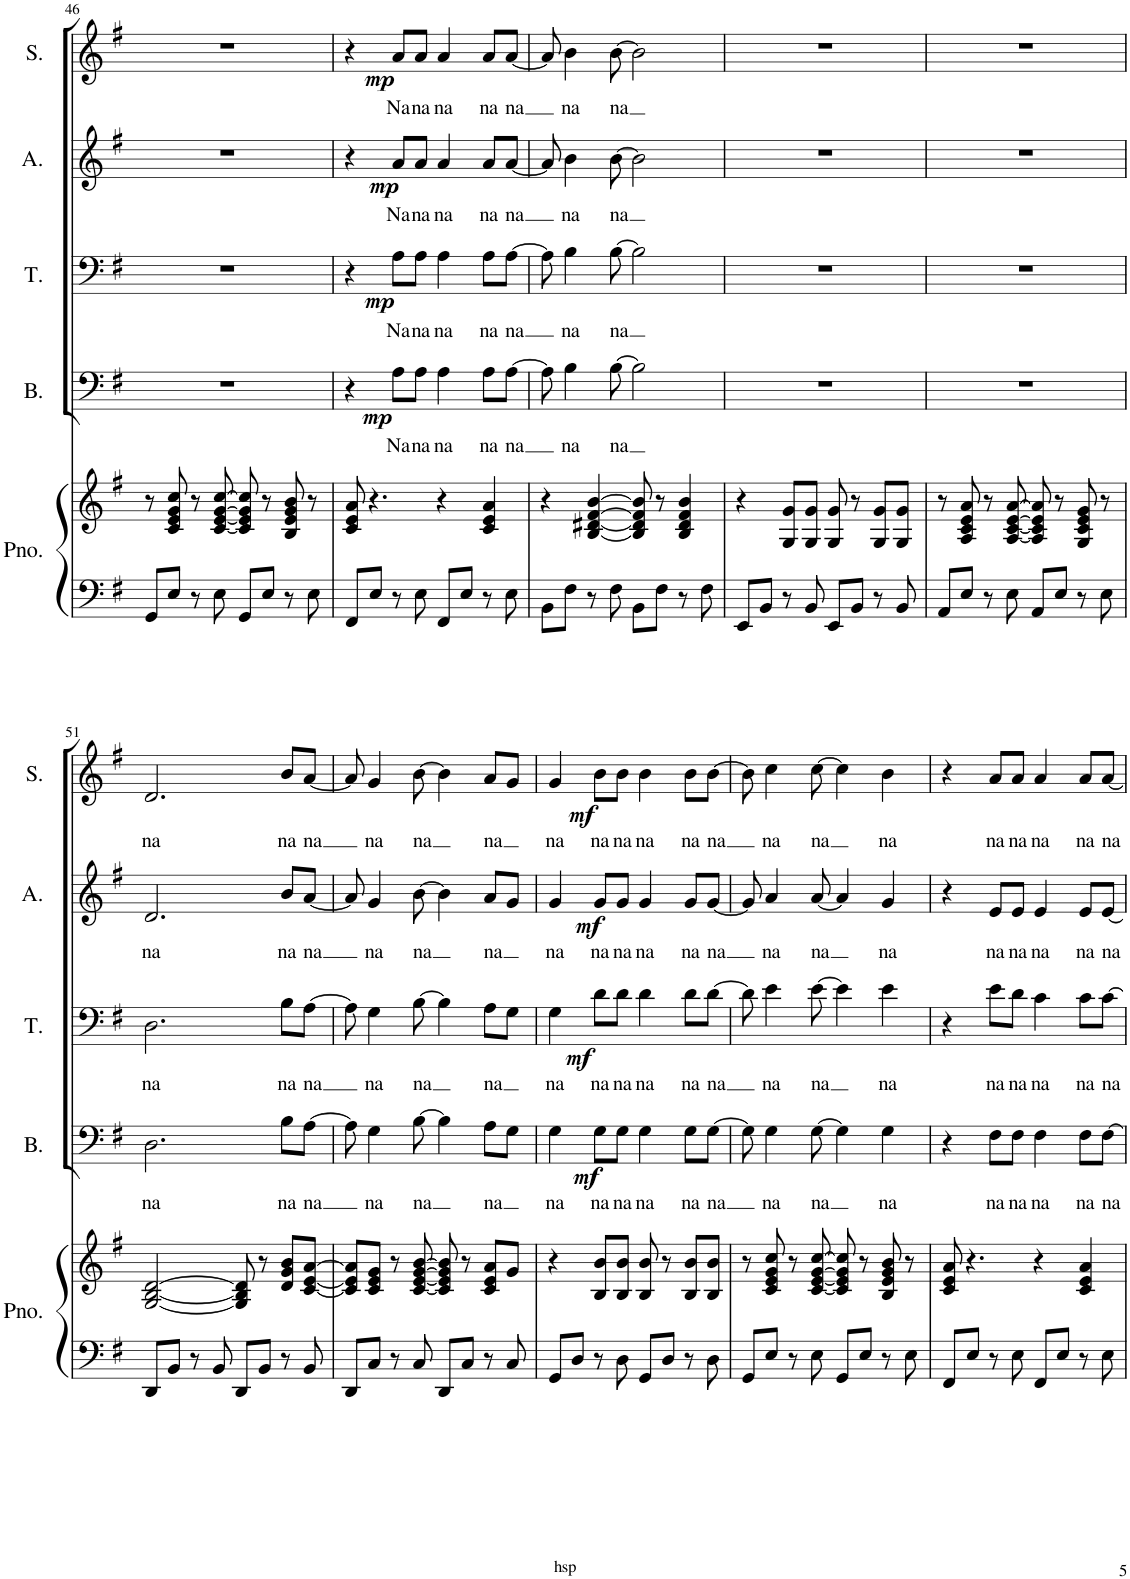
**kern	**kern	**kern	**text	**dynam	**kern	**text	**dynam	**kern	**text	**dynam	**kern	**text	**dynam
*part5	*part5	*part4	*part4	*part4	*part3	*part3	*part3	*part2	*part2	*part2	*part1	*part1	*part1
*staff6	*staff5	*staff4	*staff4	*staff4	*staff3	*staff3	*staff3	*staff2	*staff2	*staff2	*staff1	*staff1	*staff1
*I"Piano	*	*I"Bass	*	*	*I"Tenor	*	*	*I"Alto	*	*	*I"Soprano	*	*
*I'Pno.	*	*I'B.	*	*	*I'T.	*	*	*I'A.	*	*	*I'S.	*	*
!!LO:PB:g=z
*clefF4	*clefG2	*clefF4	*	*	*clefF4	*	*	*clefG2	*	*	*clefG2	*	*
*k[f#]	*k[f#]	*k[f#]	*	*	*k[f#]	*	*	*k[f#]	*	*	*k[f#]	*	*
*M4/4	*M4/4	*M4/4	*	*	*M4/4	*	*	*M4/4	*	*	*M4/4	*	*
=46	=46	=46	=46	=46	=46	=46	=46	=46	=46	=46	=46	=46	=46
8GG/L	8r	1r	.	.	1r	.	.	1r	.	.	1r	.	.
8E/J	8c/ 8e/ 8g/ 8cc/	.	.	.	.	.	.	.	.	.	.	.	.
8r	8r	.	.	.	.	.	.	.	.	.	.	.	.
8E\	[8c/ [8e/ [8g/ [8cc/	.	.	.	.	.	.	.	.	.	.	.	.
8GG/L	8c/] 8e/] 8g/] 8cc/]	.	.	.	.	.	.	.	.	.	.	.	.
8E/J	8r	.	.	.	.	.	.	.	.	.	.	.	.
8r	8B/ 8e/ 8g/ 8b/	.	.	.	.	.	.	.	.	.	.	.	.
8E\	8r	.	.	.	.	.	.	.	.	.	.	.	.
=47	=47	=47	=47	=47	=47	=47	=47	=47	=47	=47	=47	=47	=47
8FF#/L	8c/ 8e/ 8a/	4r	.	.	4r	.	.	4r	.	.	4r	.	.
8E/J	4.r	.	.	.	.	.	.	.	.	.	.	.	.
!	!	!	!LO:LY:b	!LO:DY:b	!	!LO:LY:b	!LO:DY:b	!	!LO:LY:b	!LO:DY:b	!	!LO:LY:b	!LO:DY:b
8r	.	8A\L	Na	mp	8A\L	Na	mp	8a/L	Na	mp	8a/L	Na	mp
!	!	!	!LO:LY:b	!	!	!LO:LY:b	!	!	!LO:LY:b	!	!	!LO:LY:b	!
8E\	.	8A\J	na	.	8A\J	na	.	8a/J	na	.	8a/J	na	.
!	!	!	!LO:LY:b	!	!	!LO:LY:b	!	!	!LO:LY:b	!	!	!LO:LY:b	!
8FF#/L	4r	4A\	na	.	4A\	na	.	4a/	na	.	4a/	na	.
8E/J	.	.	.	.	.	.	.	.	.	.	.	.	.
!	!	!	!LO:LY:b	!	!	!LO:LY:b	!	!	!LO:LY:b	!	!	!LO:LY:b	!
8r	4c/ 4e/ 4a/	8A\L	na	.	8A\L	na	.	8a/L	na	.	8a/L	na	.
!	!	!	!LO:LY:b	!	!	!LO:LY:b	!	!	!LO:LY:b	!	!	!LO:LY:b	!
8E\	.	[8A\J	na	.	[8A\J	na	.	[8a/J	na	.	[8a/J	na	.
=48	=48	=48	=48	=48	=48	=48	=48	=48	=48	=48	=48	=48	=48
8BB\L	4r	8A\]	.	.	8A\]	.	.	8a/]	.	.	8a/]	.	.
!	!	!	!LO:LY:b	!	!	!LO:LY:b	!	!	!LO:LY:b	!	!	!LO:LY:b	!
8F#\J	.	4B\	na	.	4B\	na	.	4b\	na	.	4b\	na	.
8r	[4B/ [4d#X/ [4f#/ [4b/	.	.	.	.	.	.	.	.	.	.	.	.
!	!	!	!LO:LY:b	!	!	!LO:LY:b	!	!	!LO:LY:b	!	!	!LO:LY:b	!
8F#\	.	[8B\	na	.	[8B\	na	.	[8b\	na	.	[8b\	na	.
8BB\L	8B/] 8d#/] 8f#/] 8b/]	2B\]	.	.	2B\]	.	.	2b\]	.	.	2b\]	.	.
8F#\J	8r	.	.	.	.	.	.	.	.	.	.	.	.
8r	4B/ 4d#/ 4f#/ 4b/	.	.	.	.	.	.	.	.	.	.	.	.
8F#\	.	.	.	.	.	.	.	.	.	.	.	.	.
=49	=49	=49	=49	=49	=49	=49	=49	=49	=49	=49	=49	=49	=49
8EE/L	4r	1r	.	.	1r	.	.	1r	.	.	1r	.	.
8BB/J	.	.	.	.	.	.	.	.	.	.	.	.	.
8r	8G/ 8g/L	.	.	.	.	.	.	.	.	.	.	.	.
8BB/	8G/ 8g/J	.	.	.	.	.	.	.	.	.	.	.	.
8EE/L	8G/ 8g/	.	.	.	.	.	.	.	.	.	.	.	.
8BB/J	8r	.	.	.	.	.	.	.	.	.	.	.	.
8r	8G/ 8g/L	.	.	.	.	.	.	.	.	.	.	.	.
8BB/	8G/ 8g/J	.	.	.	.	.	.	.	.	.	.	.	.
=50	=50	=50	=50	=50	=50	=50	=50	=50	=50	=50	=50	=50	=50
8AA/L	8r	1r	.	.	1r	.	.	1r	.	.	1r	.	.
8E/J	8A/ 8c/ 8e/ 8a/	.	.	.	.	.	.	.	.	.	.	.	.
8r	8r	.	.	.	.	.	.	.	.	.	.	.	.
8E\	[8A/ [8c/ [8e/ [8a/	.	.	.	.	.	.	.	.	.	.	.	.
8AA/L	8A/] 8c/] 8e/] 8a/]	.	.	.	.	.	.	.	.	.	.	.	.
8E/J	8r	.	.	.	.	.	.	.	.	.	.	.	.
8r	8G/ 8c/ 8e/ 8g/	.	.	.	.	.	.	.	.	.	.	.	.
8E\	8r	.	.	.	.	.	.	.	.	.	.	.	.
!!LO:LB:g=z
=51	=51	=51	=51	=51	=51	=51	=51	=51	=51	=51	=51	=51	=51
!	!	!	!LO:LY:b	!	!	!LO:LY:b	!	!	!LO:LY:b	!	!	!LO:LY:b	!
8DD/L	[2G/ [2B/ [2d/	2.D\	na	.	2.D\	na	.	2.d/	na	.	2.d/	na	.
8BB/J	.	.	.	.	.	.	.	.	.	.	.	.	.
8r	.	.	.	.	.	.	.	.	.	.	.	.	.
8BB/	.	.	.	.	.	.	.	.	.	.	.	.	.
8DD/L	8G/] 8B/] 8d/]	.	.	.	.	.	.	.	.	.	.	.	.
8BB/J	8r	.	.	.	.	.	.	.	.	.	.	.	.
!	!	!	!LO:LY:b	!	!	!LO:LY:b	!	!	!LO:LY:b	!	!	!LO:LY:b	!
8r	8d/ 8g/ 8b/L	8B\L	na	.	8B\L	na	.	8b/L	na	.	8b/L	na	.
!	!	!	!LO:LY:b	!	!	!LO:LY:b	!	!	!LO:LY:b	!	!	!LO:LY:b	!
8BB/	[8c/ [8e/ [8a/J	[8A\J	na	.	[8A\J	na	.	[8a/J	na	.	[8a/J	na	.
=52	=52	=52	=52	=52	=52	=52	=52	=52	=52	=52	=52	=52	=52
8DD/L	8c/] 8e/] 8a/]L	8A\]	.	.	8A\]	.	.	8a/]	.	.	8a/]	.	.
!	!	!	!LO:LY:b	!	!	!LO:LY:b	!	!	!LO:LY:b	!	!	!LO:LY:b	!
8C/J	8c/ 8e/ 8g/J	4G\	na	.	4G\	na	.	4g/	na	.	4g/	na	.
8r	8r	.	.	.	.	.	.	.	.	.	.	.	.
!	!	!	!LO:LY:b	!	!	!LO:LY:b	!	!	!LO:LY:b	!	!	!LO:LY:b	!
8C/	[8c/ [8e/ [8g/ [8b/	[8B\	na	.	[8B\	na	.	[8b\	na	.	[8b\	na	.
8DD/L	8c/] 8e/] 8g/] 8b/]	4B\]	.	.	4B\]	.	.	4b\]	.	.	4b\]	.	.
8C/J	8r	.	.	.	.	.	.	.	.	.	.	.	.
!	!	!	!LO:LY:b	!	!	!LO:LY:b	!	!	!LO:LY:b	!	!	!LO:LY:b	!
8r	8c/ 8e/ 8a/L	8A\L	na	.	8A\L	na	.	8a/L	na	.	8a/L	na	.
8C/	8g/J	8G\J	.	.	8G\J	.	.	8g/J	.	.	8g/J	.	.
=53	=53	=53	=53	=53	=53	=53	=53	=53	=53	=53	=53	=53	=53
!	!	!	!LO:LY:b	!	!	!LO:LY:b	!	!	!LO:LY:b	!	!	!LO:LY:b	!
8GG/L	4r	4G\	na	.	4G\	na	.	4g/	na	.	4g/	na	.
8D/J	.	.	.	.	.	.	.	.	.	.	.	.	.
!	!	!	!LO:LY:b	!LO:DY:b	!	!LO:LY:b	!LO:DY:b	!	!LO:LY:b	!LO:DY:b	!	!LO:LY:b	!LO:DY:b
8r	8B/ 8b/L	8G\L	na	mf	8d\L	na	mf	8g/L	na	mf	8b\L	na	mf
!	!	!	!LO:LY:b	!	!	!LO:LY:b	!	!	!LO:LY:b	!	!	!LO:LY:b	!
8D\	8B/ 8b/J	8G\J	na	.	8d\J	na	.	8g/J	na	.	8b\J	na	.
!	!	!	!LO:LY:b	!	!	!LO:LY:b	!	!	!LO:LY:b	!	!	!LO:LY:b	!
8GG/L	8B/ 8b/	4G\	na	.	4d\	na	.	4g/	na	.	4b\	na	.
8D/J	8r	.	.	.	.	.	.	.	.	.	.	.	.
!	!	!	!LO:LY:b	!	!	!LO:LY:b	!	!	!LO:LY:b	!	!	!LO:LY:b	!
8r	8B/ 8b/L	8G\L	na	.	8d\L	na	.	8g/L	na	.	8b\L	na	.
!	!	!	!LO:LY:b	!	!	!LO:LY:b	!	!	!LO:LY:b	!	!	!LO:LY:b	!
8D\	8B/ 8b/J	[8G\J	na	.	[8d\J	na	.	[8g/J	na	.	[8b\J	na	.
=54	=54	=54	=54	=54	=54	=54	=54	=54	=54	=54	=54	=54	=54
8GG/L	8r	8G\]	.	.	8d\]	.	.	8g/]	.	.	8b\]	.	.
!	!	!	!LO:LY:b	!	!	!LO:LY:b	!	!	!LO:LY:b	!	!	!LO:LY:b	!
8E/J	8c/ 8e/ 8g/ 8cc/	4G\	na	.	4e\	na	.	4a/	na	.	4cc\	na	.
8r	8r	.	.	.	.	.	.	.	.	.	.	.	.
!	!	!	!LO:LY:b	!	!	!LO:LY:b	!	!	!LO:LY:b	!	!	!LO:LY:b	!
8E\	[8c/ [8e/ [8g/ [8cc/	[8G\	na	.	[8e\	na	.	[8a/	na	.	[8cc\	na	.
8GG/L	8c/] 8e/] 8g/] 8cc/]	4G\]	.	.	4e\]	.	.	4a/]	.	.	4cc\]	.	.
8E/J	8r	.	.	.	.	.	.	.	.	.	.	.	.
!	!	!	!LO:LY:b	!	!	!LO:LY:b	!	!	!LO:LY:b	!	!	!LO:LY:b	!
8r	8B/ 8e/ 8g/ 8b/	4G\	na	.	4e\	na	.	4g/	na	.	4b\	na	.
8E\	8r	.	.	.	.	.	.	.	.	.	.	.	.
=55	=55	=55	=55	=55	=55	=55	=55	=55	=55	=55	=55	=55	=55
8FF#/L	8c/ 8e/ 8a/	4r	.	.	4r	.	.	4r	.	.	4r	.	.
8E/J	4.r	.	.	.	.	.	.	.	.	.	.	.	.
!	!	!	!LO:LY:b	!	!	!LO:LY:b	!	!	!LO:LY:b	!	!	!LO:LY:b	!
8r	.	8F#\L	na	.	8e\L	na	.	8e/L	na	.	8a/L	na	.
!	!	!	!LO:LY:b	!	!	!LO:LY:b	!	!	!LO:LY:b	!	!	!LO:LY:b	!
8E\	.	8F#\J	na	.	8d\J	na	.	8e/J	na	.	8a/J	na	.
!	!	!	!LO:LY:b	!	!	!LO:LY:b	!	!	!LO:LY:b	!	!	!LO:LY:b	!
8FF#/L	4r	4F#\	na	.	4c\	na	.	4e/	na	.	4a/	na	.
8E/J	.	.	.	.	.	.	.	.	.	.	.	.	.
!	!	!	!LO:LY:b	!	!	!LO:LY:b	!	!	!LO:LY:b	!	!	!LO:LY:b	!
8r	4c/ 4e/ 4a/	8F#\L	na	.	8c\L	na	.	8e/L	na	.	8a/L	na	.
!	!	!	!LO:LY:b	!	!	!LO:LY:b	!	!	!LO:LY:b	!	!	!LO:LY:b	!
8E\	.	[8F#\J	na	.	[8c\J	na	.	[8e/J	na	.	[8a/J	na	.
=	=	=	=	=	=	=	=	=	=	=	=	=	=
*-	*-	*-	*-	*-	*-	*-	*-	*-	*-	*-	*-	*-	*-
